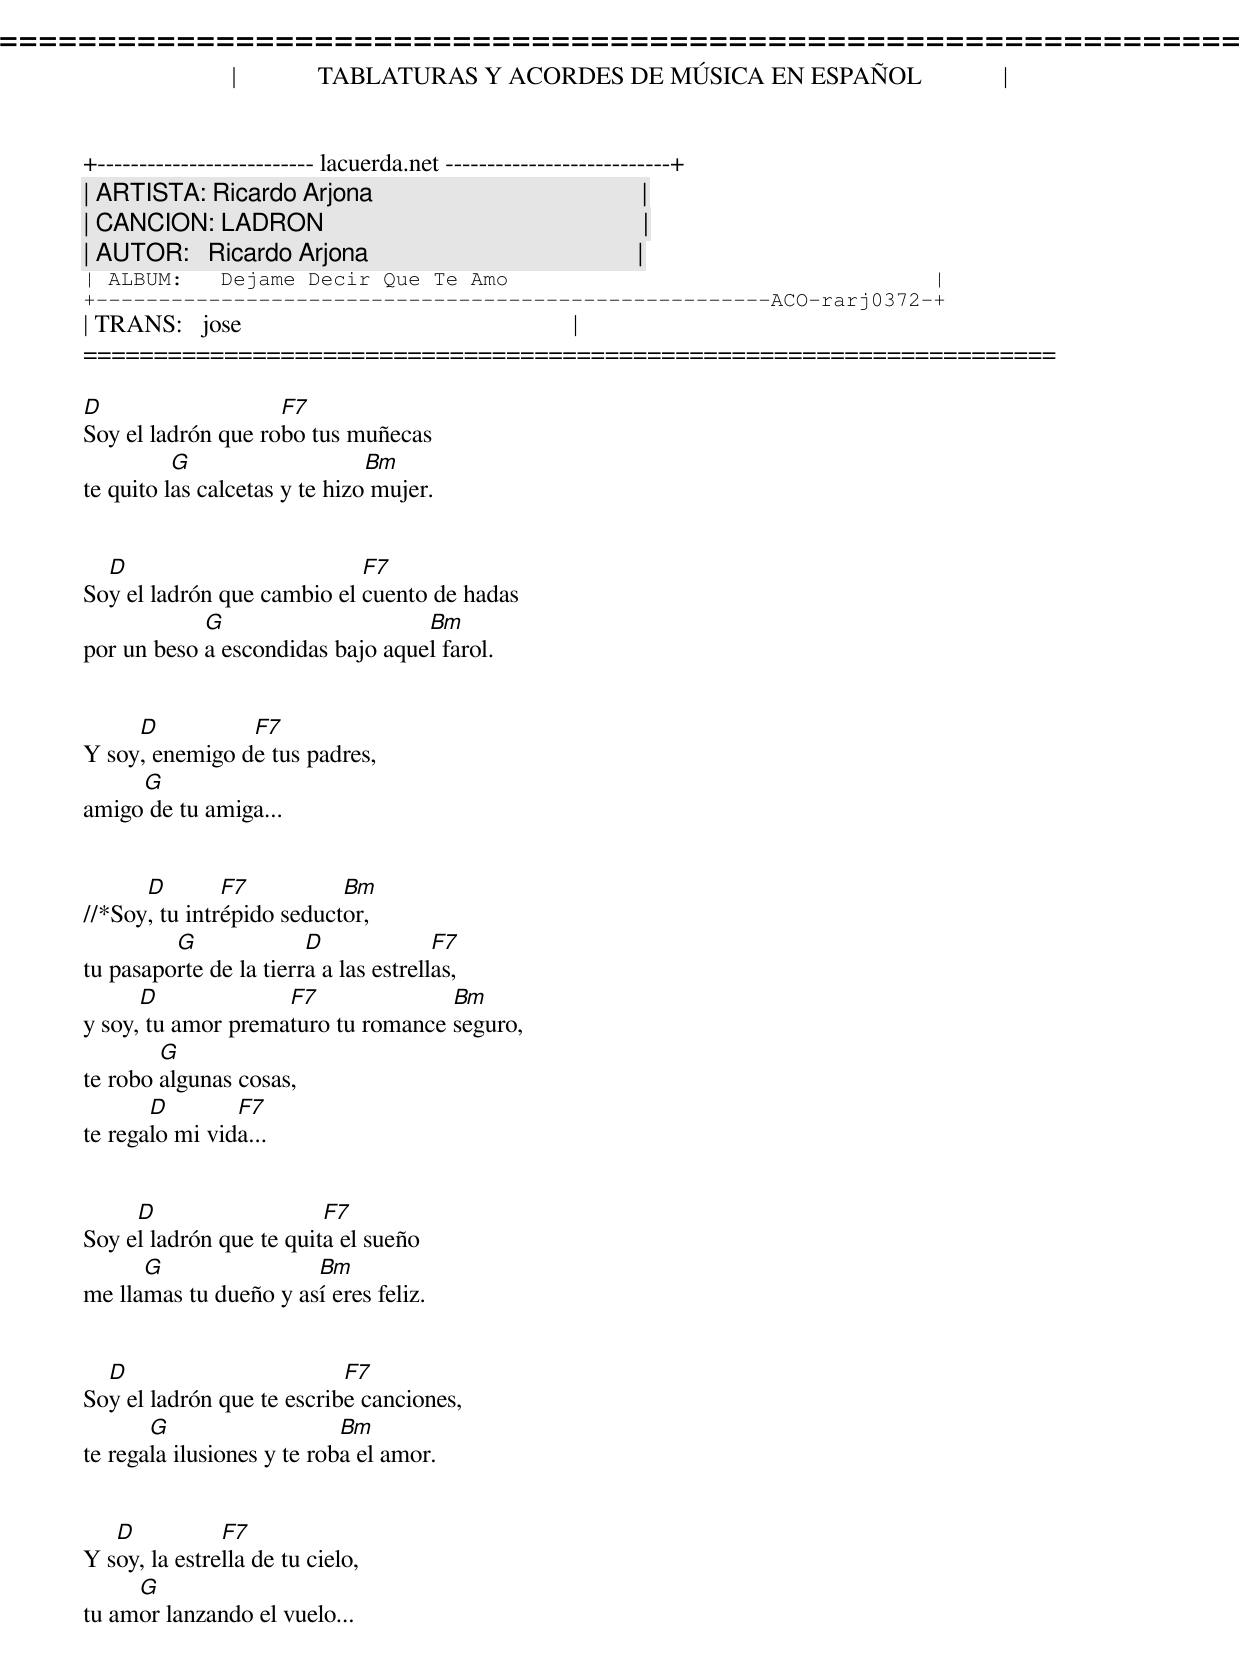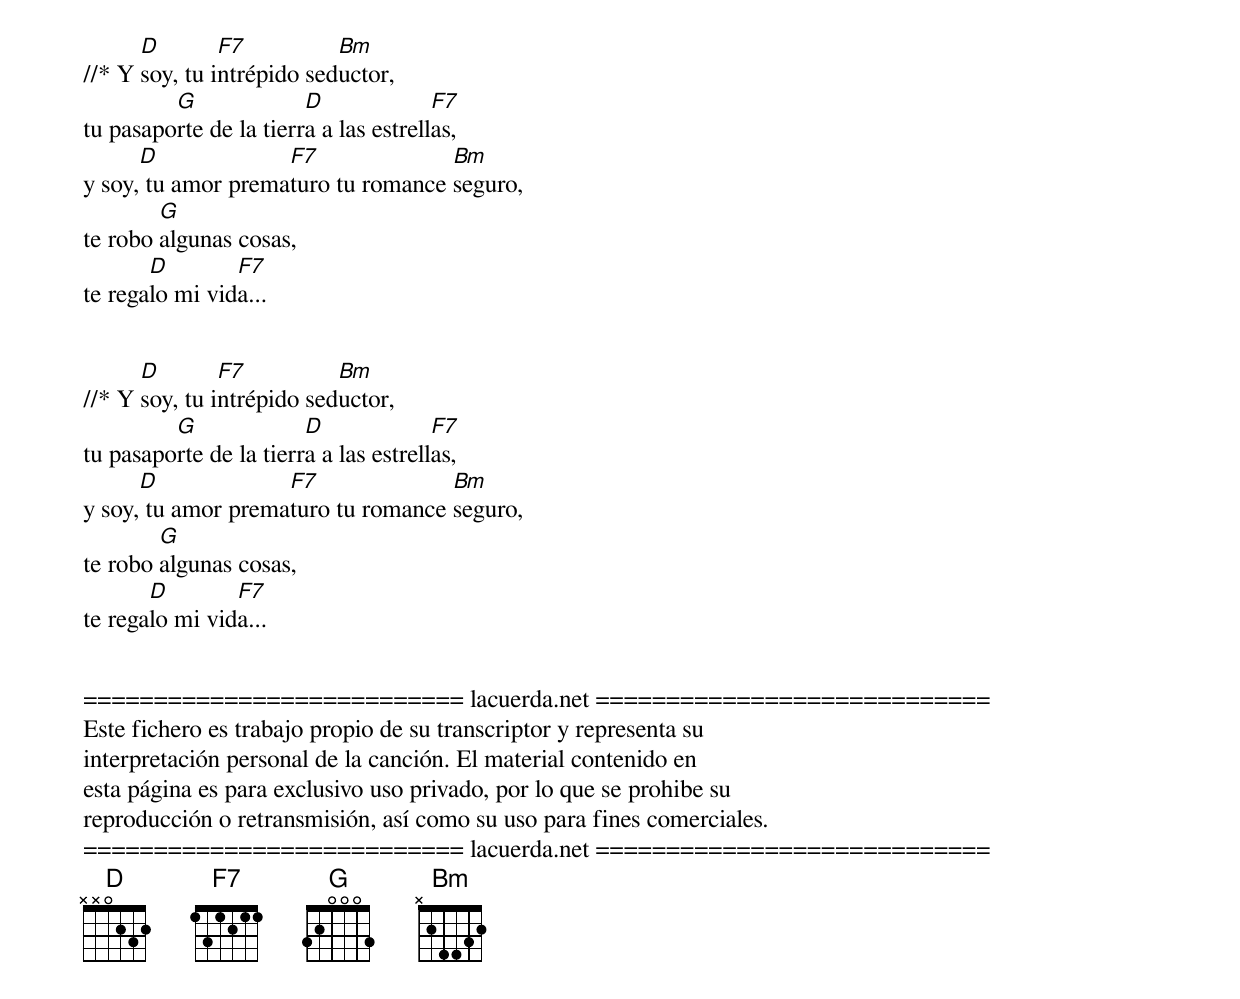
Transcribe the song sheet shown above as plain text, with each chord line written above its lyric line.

=====================================================================
|             TABLATURAS Y ACORDES DE MÚSICA EN ESPAÑOL             |
+-------------------------- lacuerda.net ---------------------------+
| ARTISTA: Ricardo Arjona                                           |
| CANCION: LADRON                                                   |
| AUTOR:   Ricardo Arjona                                           |
| ALBUM:   Dejame Decir Que Te Amo                                  |
+------------------------------------------------------ACO-rarj0372-+
| TRANS:   jose                                                     |
=====================================================================

D                   F7
Soy el ladrón que robo tus muñecas
          G                    Bm
te quito las calcetas y te hizo mujer.


  D                         F7
Soy el ladrón que cambio el cuento de hadas
            G                     Bm
por un beso a escondidas bajo aquel farol.


     D          F7
Y soy, enemigo de tus padres,
     G
amigo de tu amiga...


      D        F7          Bm
//*Soy, tu intrépido seductor,
         G              D              F7
tu pasaporte de la tierra a las estrellas,
      D             F7              Bm
y soy, tu amor prematuro tu romance seguro,
        G
te robo algunas cosas,
       D        F7
te regalo mi vida...


     D                   F7
Soy el ladrón que te quita el sueño
      G                Bm
me llamas tu dueño y así eres feliz.


  D                        F7
Soy el ladrón que te escribe canciones,
       G                    Bm
te regala ilusiones y te roba el amor.


   D           F7
Y soy, la estrella de tu cielo,
     G
tu amor lanzando el vuelo...


      D        F7          Bm
//* Y soy, tu intrépido seductor,
         G              D              F7
tu pasaporte de la tierra a las estrellas,
      D             F7              Bm
y soy, tu amor prematuro tu romance seguro,
        G
te robo algunas cosas,
       D        F7
te regalo mi vida...


      D        F7          Bm
//* Y soy, tu intrépido seductor,
         G              D              F7
tu pasaporte de la tierra a las estrellas,
      D             F7              Bm
y soy, tu amor prematuro tu romance seguro,
        G
te robo algunas cosas,
       D        F7
te regalo mi vida...


=========================== lacuerda.net ============================
Este fichero es trabajo propio de su transcriptor y representa su
interpretación personal de la canción. El material contenido en
esta página es para exclusivo uso privado, por lo que se prohibe su
reproducción o retransmisión, así como su uso para fines comerciales.
=========================== lacuerda.net ============================
